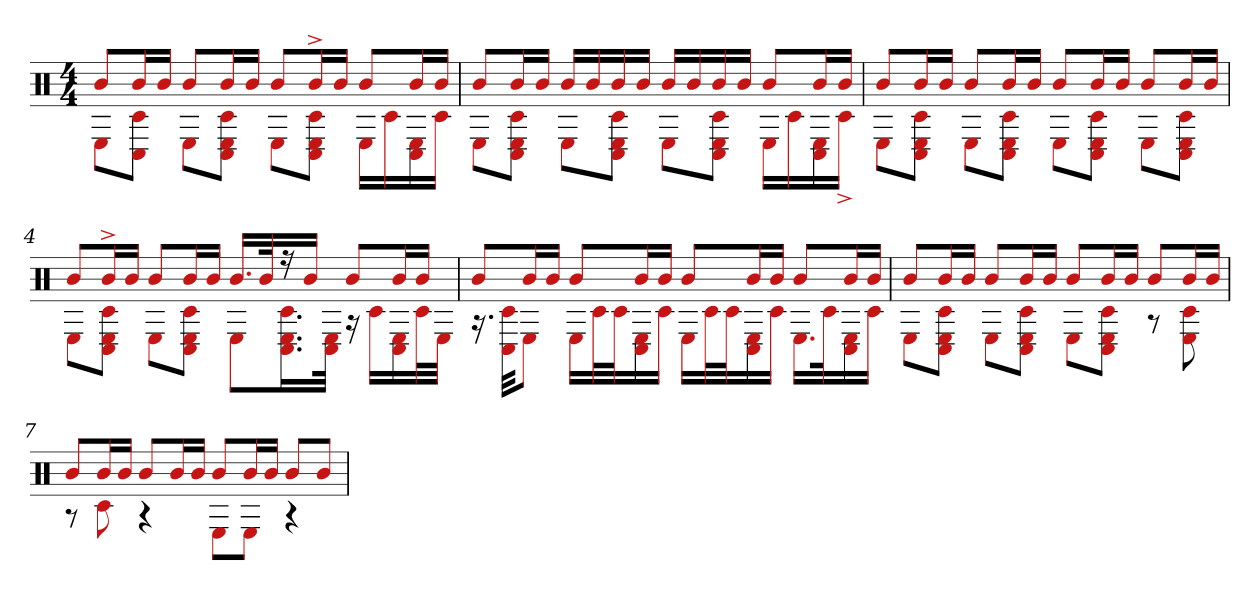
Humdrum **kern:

**kern
*part1
*staff1
*clefX
*k[]
*M4/4
=1
*^
8bL	8EL
16bL	8C# 8c#J
16bJJ	.
8bL	8EL
16bL	8C# 8c# 8EJ
16bJJ	.
8bL	8EL
16b^L	8C# 8c# 8EJ
16bJJ	.
8bL	16ELL
.	16c#
16bL	16C# 16E
16bJJ	16c#JJ
=2	=2
8bL	8EL
16bL	8C# 8c# 8EJ
16bJJ	.
16bLL	8EL
16b	.
16b	8C# 8E 8c#J
16bJJ	.
16bLL	8EL
16b	.
16b	8C# 8c# 8EJ
16bJJ	.
8bL	16ELL
.	16c#
16bL	16C# 16E
16bJJ	16c#^JJ
=3	=3
8bL	8EL
16bL	8C# 8c# 8EJ
16bJJ	.
8bL	8EL
16bL	8C# 8E 8c#J
16bJJ	.
8bL	8EL
16bL	8C# 8c# 8EJ
16bJJ	.
8bL	8EL
16bL	8C# 8c# 8EJ
16bJJ	.
=4	=4
8bL	8EL
16b^L	8c# 8C# 8EJ
16bJJ	.
8bL	8EL
16bL	8c# 8C# 8EJ
16bJJ	.
16.bLL	8EL
32bk	.
16r	16.c# 16.C# 16.EL
16bJJ	.
.	32C# 32EJJk
8bL	16r
.	16c#LL
16bL	16C# 16E
16bJJ	32c#L
.	32EJJJ
=5	=5
8bL	16.r
.	32C# 32c#KKL
16bL	8EJ
16bJJ	.
8bL	16ELL
.	32c#L
.	32c#J
16bL	16C# 16E
16bJJ	16c#JJ
8bL	16ELL
.	32c#L
.	32c#J
16bL	16C# 16E
16bJJ	16c#JJ
8bL	16.ELL
.	32c#k
16bL	16C# 16E
16bJJ	16c#JJ
=6	=6
8bL	8EL
16bL	8C# 8E 8c#J
16bJJ	.
8bL	8EL
16bL	8C# 8c# 8EJ
16bJJ	.
8bL	8EL
16bL	8C# 8c# 8EJ
16bJJ	.
8bL	8r
16bL	8E 8c#
16bJJ	.
=7	=7
8bL	8r
16bL	8c#
16bJJ	.
8bL	4r
16bL	.
16bJJ	.
8bL	8EL
16bL	8EJ
16bJJ	.
8bL	4r
8bJ	.
*v	*v
=
*-
